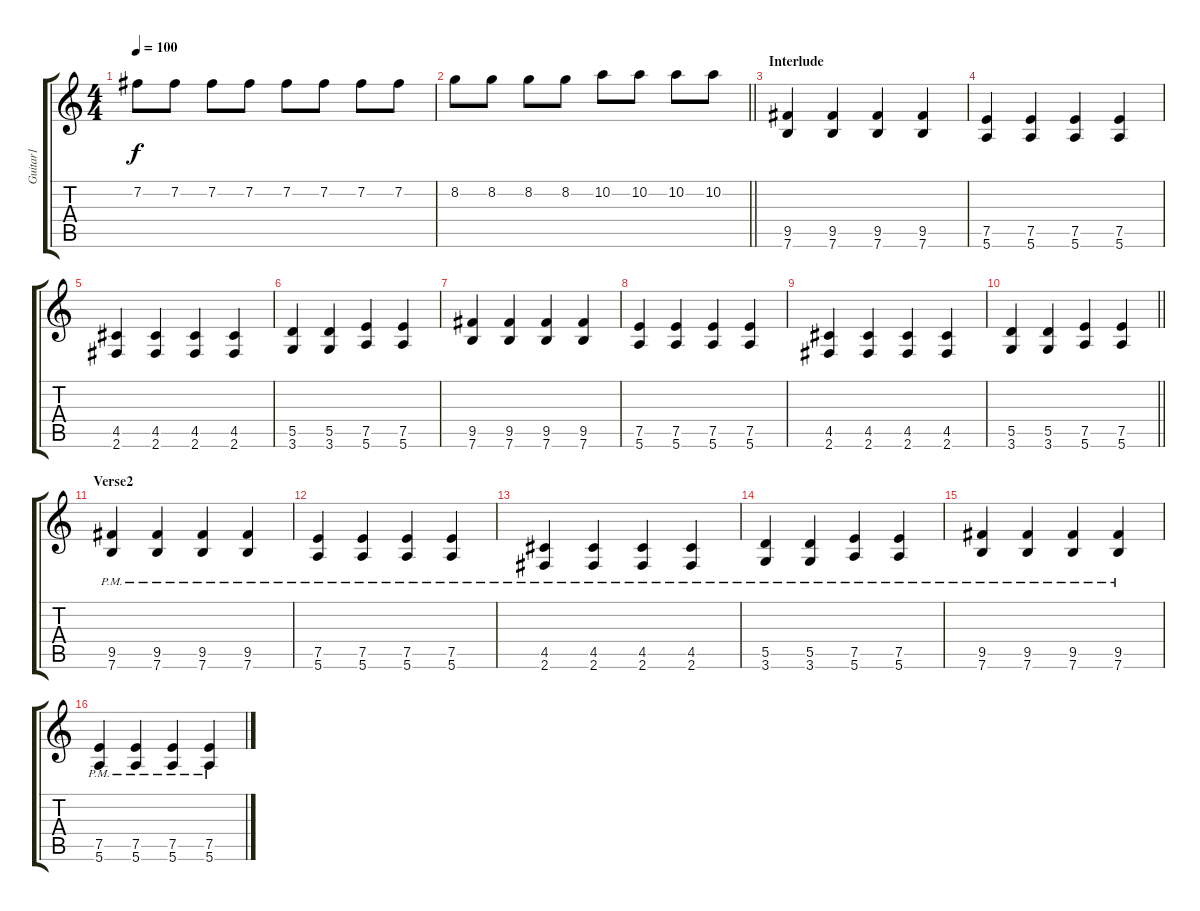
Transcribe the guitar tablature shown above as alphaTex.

\track ("Guitar1" "Guitar1") {instrument distortionguitar}
\staff {score tabs}
\tuning (E4 B3 G3 D3 A2 E2) {hide}
\ts (4 4)
\tempo 100
\clef g2
\ks c
7.2.8{dy f} 7.2.8 7.2.8 7.2.8 7.2.8 7.2.8 7.2.8 7.2.8 |
\barLineRight lightlight
8.2.8 8.2.8 8.2.8 8.2.8 10.2.8 10.2.8 10.2.8 10.2.8 |
\section ("" "Interlude")
(9.5 7.6).4 (9.5 7.6).4 (9.5 7.6).4 (9.5 7.6).4 |
(7.5 5.6).4 (7.5 5.6).4 (7.5 5.6).4 (7.5 5.6).4 |
(4.5 2.6).4 (4.5 2.6).4 (4.5 2.6).4 (4.5 2.6).4 |
(5.5 3.6).4 (5.5 3.6).4 (7.5 5.6).4 (7.5 5.6).4 |
(9.5 7.6).4 (9.5 7.6).4 (9.5 7.6).4 (9.5 7.6).4 |
(7.5 5.6).4 (7.5 5.6).4 (7.5 5.6).4 (7.5 5.6).4 |
(4.5 2.6).4 (4.5 2.6).4 (4.5 2.6).4 (4.5 2.6).4 |
\barLineRight lightlight
(5.5 3.6).4 (5.5 3.6).4 (7.5 5.6).4 (7.5 5.6).4 |
\section ("" "Verse2")
(9.5{pm} 7.6{pm}).4 (9.5{pm} 7.6{pm}).4 (9.5{pm} 7.6{pm}).4 (9.5{pm} 7.6{pm}).4 |
(7.5{pm} 5.6{pm}).4 (7.5{pm} 5.6{pm}).4 (7.5{pm} 5.6{pm}).4 (7.5{pm} 5.6{pm}).4 |
(4.5{pm} 2.6{pm}).4 (4.5{pm} 2.6{pm}).4 (4.5{pm} 2.6{pm}).4 (4.5{pm} 2.6{pm}).4 |
(5.5{pm} 3.6{pm}).4 (5.5{pm} 3.6{pm}).4 (7.5{pm} 5.6{pm}).4 (7.5{pm} 5.6{pm}).4 |
(9.5{pm} 7.6{pm}).4 (9.5{pm} 7.6{pm}).4 (9.5{pm} 7.6{pm}).4 (9.5{pm} 7.6{pm}).4 |
(7.5{pm} 5.6{pm}).4 (7.5{pm} 5.6{pm}).4 (7.5{pm} 5.6{pm}).4 (7.5{pm} 5.6{pm}).4
